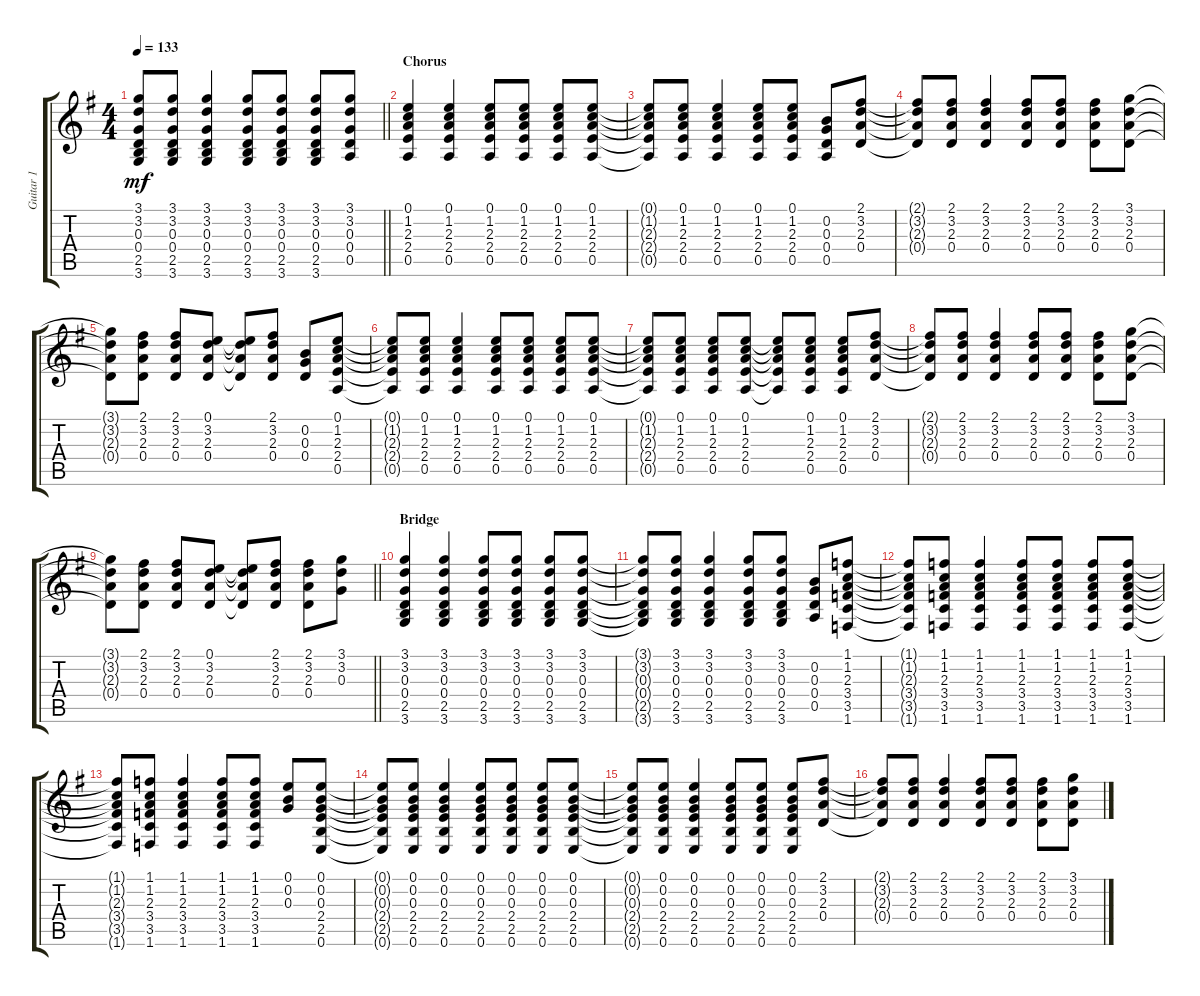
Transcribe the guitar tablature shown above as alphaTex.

\track ("Guitar 1" "Guitar 1") {instrument acousticguitarsteel}
\staff {score tabs}
\tuning (E4 B3 G3 D3 A2 E2) {hide}
\ts (4 4)
\tempo 133
\clef g2
\barLineRight lightlight
\ks g
(3.1{t} 3.2{t} 0.3{t} 0.4{t} 2.5{t} 3.6{t}).8{dy mf} (3.1 3.2 0.3 0.4 2.5 3.6).8 (3.1 3.2 0.3 0.4 2.5 3.6).4 (3.1 3.2 0.3 0.4 2.5 3.6).8 (3.1 3.2 0.3 0.4 2.5 3.6).8 (3.1 3.2 0.3 0.4 2.5 3.6).8 (3.1 3.2 0.3 0.4 0.5).8 |
\section ("" "Chorus")
(0.1 1.2 2.3 2.4 0.5).4 (0.1 1.2 2.3 2.4 0.5).4 (0.1 1.2 2.3 2.4 0.5).8 (0.1 1.2 2.3 2.4 0.5).8 (0.1 1.2 2.3 2.4 0.5).8 (0.1 1.2 2.3 2.4 0.5).8 |
(0.1{t} 1.2{t} 2.3{t} 2.4{t} 0.5{t}).8 (0.1 1.2 2.3 2.4 0.5).8 (0.1 1.2 2.3 2.4 0.5).4 (0.1 1.2 2.3 2.4 0.5).8 (0.1 1.2 2.3 2.4 0.5).8 (0.2 0.3 0.4 0.5).8 (2.1 3.2 2.3 0.4).8 |
(2.1{t} 3.2{t} 2.3{t} 0.4{t}).8 (2.1 3.2 2.3 0.4).8 (2.1 3.2 2.3 0.4).4 (2.1 3.2 2.3 0.4).8 (2.1 3.2 2.3 0.4).8 (2.1 3.2 2.3 0.4).8 (3.1 3.2 2.3 0.4).8 |
(3.1{t} 3.2{t} 2.3{t} 0.4{t}).8 (2.1 3.2 2.3 0.4).8 (2.1 3.2 2.3 0.4).8 (0.1 3.2 2.3 0.4).8 (0.1{t} 3.2{t} 2.3{t} 0.4{t}).8 (2.1 3.2 2.3 0.4).8 (0.2 0.3 0.4).8 (0.1 1.2 2.3 2.4 0.5).8 |
(0.1{t} 1.2{t} 2.3{t} 2.4{t} 0.5{t}).8 (0.1 1.2 2.3 2.4 0.5).8 (0.1 1.2 2.3 2.4 0.5).4 (0.1 1.2 2.3 2.4 0.5).8 (0.1 1.2 2.3 2.4 0.5).8 (0.1 1.2 2.3 2.4 0.5).8 (0.1 1.2 2.3 2.4 0.5).8 |
(0.1{t} 1.2{t} 2.3{t} 2.4{t} 0.5{t}).8 (0.1 1.2 2.3 2.4 0.5).8 (0.1 1.2 2.3 2.4 0.5).8 (0.1 1.2 2.3 2.4 0.5).8 (0.1{t} 1.2{t} 2.3{t} 2.4{t} 0.5{t}).8 (0.1 1.2 2.3 2.4 0.5).8 (0.1 1.2 2.3 2.4 0.5).8 (2.1 3.2 2.3 0.4).8 |
(2.1{t} 3.2{t} 2.3{t} 0.4{t}).8 (2.1 3.2 2.3 0.4).8 (2.1 3.2 2.3 0.4).4 (2.1 3.2 2.3 0.4).8 (2.1 3.2 2.3 0.4).8 (2.1 3.2 2.3 0.4).8 (3.1 3.2 2.3 0.4).8 |
\barLineRight lightlight
(3.1{t} 3.2{t} 2.3{t} 0.4{t}).8 (2.1 3.2 2.3 0.4).8 (2.1 3.2 2.3 0.4).8 (0.1 3.2 2.3 0.4).8 (0.1{t} 3.2{t} 2.3{t} 0.4{t}).8 (2.1 3.2 2.3 0.4).8 (2.1 3.2 2.3 0.4).8 (3.1 3.2 0.3).8 |
\section ("" "Bridge")
(3.1 3.2 0.3 0.4 2.5 3.6).4 (3.1 3.2 0.3 0.4 2.5 3.6).4 (3.1 3.2 0.3 0.4 2.5 3.6).8 (3.1 3.2 0.3 0.4 2.5 3.6).8 (3.1 3.2 0.3 0.4 2.5 3.6).8 (3.1 3.2 0.3 0.4 2.5 3.6).8 |
(3.1{t} 3.2{t} 0.3{t} 0.4{t} 2.5{t} 3.6{t}).8 (3.1 3.2 0.3 0.4 2.5 3.6).8 (3.1 3.2 0.3 0.4 2.5 3.6).4 (3.1 3.2 0.3 0.4 2.5 3.6).8 (3.1 3.2 0.3 0.4 2.5 3.6).8 (0.2 0.3 0.4 0.5).8 (1.1 1.2 2.3 3.4 3.5 1.6).8 |
(1.1{t} 1.2{t} 2.3{t} 3.4{t} 3.5{t} 1.6{t}).8 (1.1 1.2 2.3 3.4 3.5 1.6).8 (1.1 1.2 2.3 3.4 3.5 1.6).4 (1.1 1.2 2.3 3.4 3.5 1.6).8 (1.1 1.2 2.3 3.4 3.5 1.6).8 (1.1 1.2 2.3 3.4 3.5 1.6).8 (1.1 1.2 2.3 3.4 3.5 1.6).8 |
(1.1{t} 1.2{t} 2.3{t} 3.4{t} 3.5{t} 1.6{t}).8 (1.1 1.2 2.3 3.4 3.5 1.6).8 (1.1 1.2 2.3 3.4 3.5 1.6).4 (1.1 1.2 2.3 3.4 3.5 1.6).8 (1.1 1.2 2.3 3.4 3.5 1.6).8 (0.1 0.2 0.3).8 (0.1 0.2 0.3 2.4 2.5 0.6).8 |
(0.1{t} 0.2{t} 0.3{t} 2.4{t} 2.5{t} 0.6{t}).8 (0.1 0.2 0.3 2.4 2.5 0.6).8 (0.1 0.2 0.3 2.4 2.5 0.6).4 (0.1 0.2 0.3 2.4 2.5 0.6).8 (0.1 0.2 0.3 2.4 2.5 0.6).8 (0.1 0.2 0.3 2.4 2.5 0.6).8 (0.1 0.2 0.3 2.4 2.5 0.6).8 |
(0.1{t} 0.2{t} 0.3{t} 2.4{t} 2.5{t} 0.6{t}).8 (0.1 0.2 0.3 2.4 2.5 0.6).8 (0.1 0.2 0.3 2.4 2.5 0.6).4 (0.1 0.2 0.3 2.4 2.5 0.6).8 (0.1 0.2 0.3 2.4 2.5 0.6).8 (0.1 0.2 0.3 2.4 2.5 0.6).8 (2.1 3.2 2.3 0.4).8 |
(2.1{t} 3.2{t} 2.3{t} 0.4{t}).8 (2.1 3.2 2.3 0.4).8 (2.1 3.2 2.3 0.4).4 (2.1 3.2 2.3 0.4).8 (2.1 3.2 2.3 0.4).8 (2.1 3.2 2.3 0.4).8 (3.1 3.2 2.3 0.4).8
